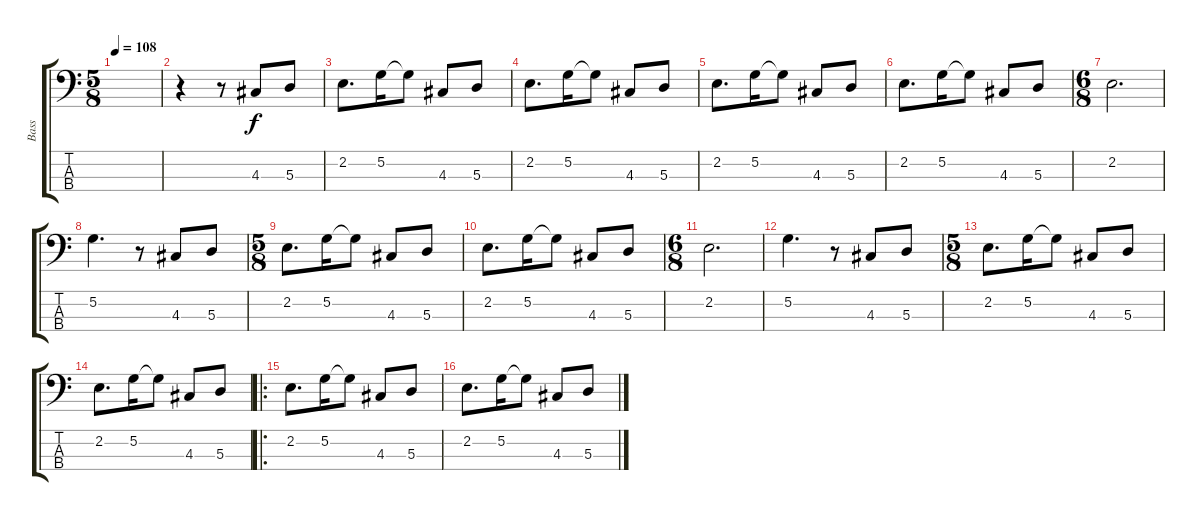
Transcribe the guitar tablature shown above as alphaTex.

\track ("Bass" "Bass") {instrument acousticguitarnylon}
\staff {score tabs}
\tuning (G2 D2 A1 E1) {hide}
\ts (5 8)
\tempo 108
\clef f4
\ks c
|
r.4 r.8 4.3.8 5.3.8 |
2.2.8{d} 5.2.16 5.2{t}.8 4.3.8 5.3.8 |
2.2.8{d} 5.2.16 5.2{t}.8 4.3.8 5.3.8 |
2.2.8{d} 5.2.16 5.2{t}.8 4.3.8 5.3.8 |
2.2.8{d} 5.2.16 5.2{t}.8 4.3.8 5.3.8 |
\ts (6 8)
2.2.2{d} |
5.2.4{d} r.8 4.3.8 5.3.8 |
\ts (5 8)
2.2.8{d} 5.2.16 5.2{t}.8 4.3.8 5.3.8 |
2.2.8{d} 5.2.16 5.2{t}.8 4.3.8 5.3.8 |
\ts (6 8)
2.2.2{d} |
5.2.4{d} r.8 4.3.8 5.3.8 |
\ts (5 8)
2.2.8{d} 5.2.16 5.2{t}.8 4.3.8 5.3.8 |
2.2.8{d} 5.2.16 5.2{t}.8 4.3.8 5.3.8 |
\ro
2.2.8{d} 5.2.16 5.2{t}.8 4.3.8 5.3.8 |
2.2.8{d} 5.2.16 5.2{t}.8 4.3.8 5.3.8
